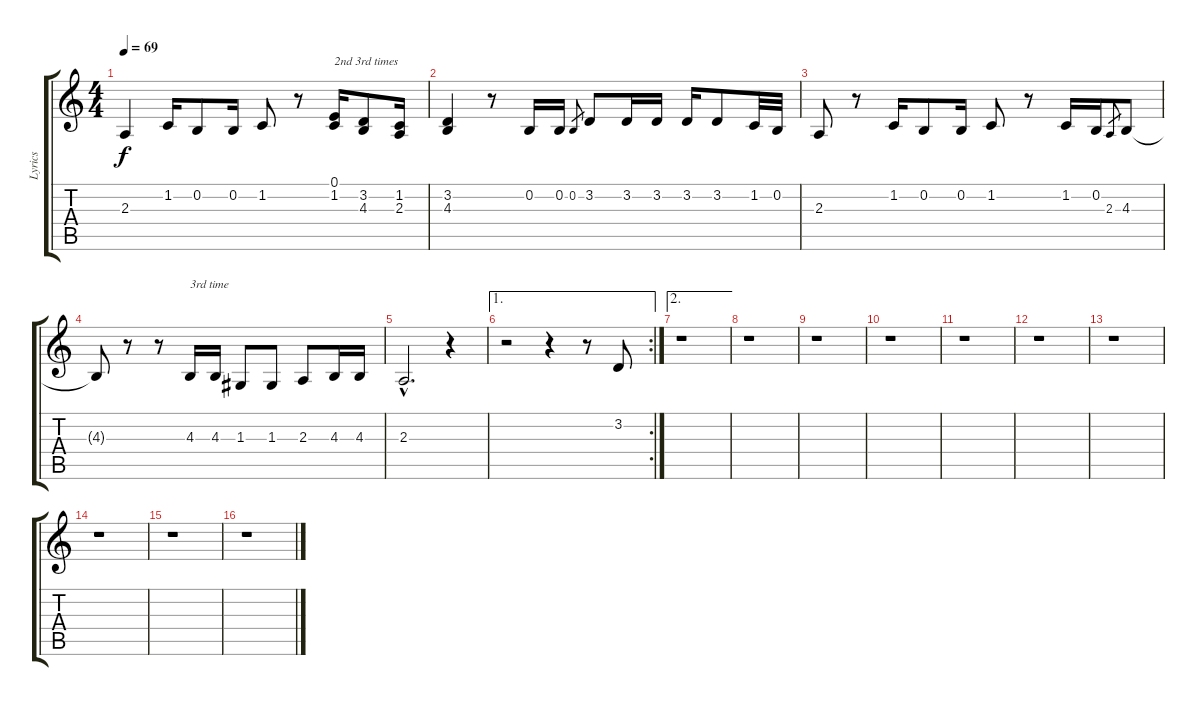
\track ("Lyrics" "Lyrics") {instrument lead6voice}
\staff {score tabs}
\tuning (E4 B3 G3 D3 A2 E2) {hide}
\ts (4 4)
\tempo 69
\clef g2
\ks c
2.3.4{dy f} 1.2.16 0.2.8 0.2.16 1.2.8 r.8 (0.1 1.2).16{txt "2nd 3rd times"} (3.2 4.3).8 (1.2 2.3).16 |
(3.2 4.3).4 r.8 0.2.16 0.2.16 0.2.8{gr} 3.2.8 3.2.16 3.2.16 3.2.16 3.2.8 1.2.32 0.2.32 |
2.3.8 r.8 1.2.16 0.2.8 0.2.16 1.2.8 r.8 1.2.16 0.2.16 2.3.8{gr} 4.3.8 |
4.3{t}.8 r.8 r.8 4.3.16{txt "3rd time"} 4.3.16 1.3.8 1.3.8 2.3.8 4.3.16 4.3.16 |
2.3{hac}.2{d} r.4 |
\ae 1
\rc 2
r.2 r.4 r.8 3.2.8 |
\ae 2
r.1 |
r.1 |
r.1 |
r.1 |
r.1 |
r.1 |
r.1 |
r.1 |
r.1 |
r.1
